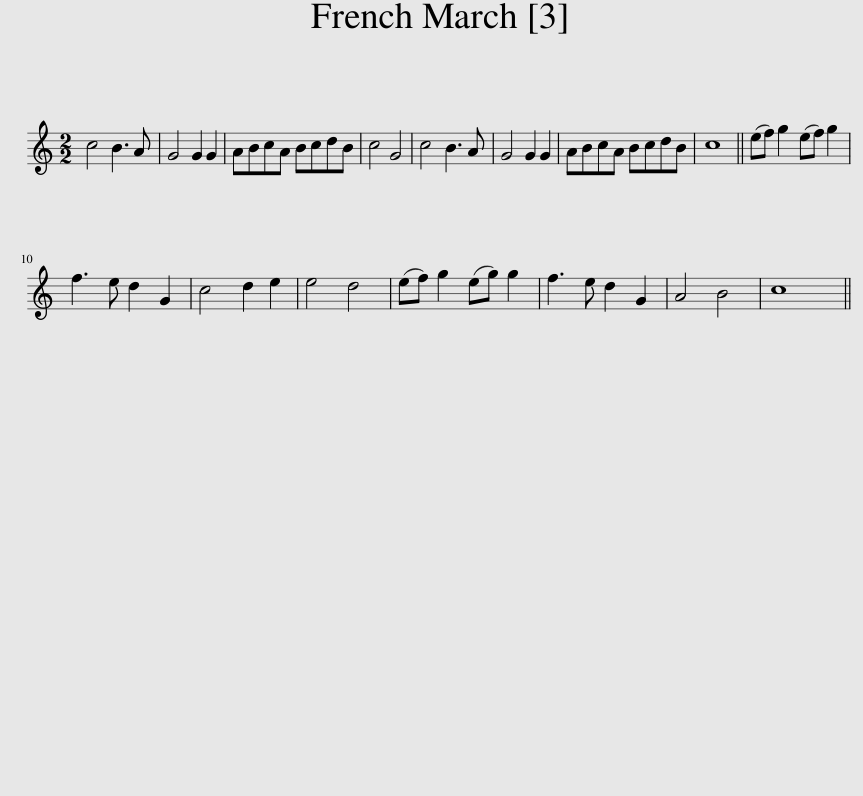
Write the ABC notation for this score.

X:1
L:1/8
M:2/2
I:linebreak $
K:C
V:1 treble
V:1
 c4 B3 A | G4 G2 G2 | ABcA BcdB | c4 G4 | c4 B3 A | %5
 G4 G2 G2 | ABcA BcdB | c8 || (ef) g2 (ef) g2 |$ f3 e d2 G2 | %10
 c4 d2 e2 | e4 d4 | (ef) g2 (eg) g2 | f3 e d2 G2 | A4 B4 | %15
 c8 || %16
